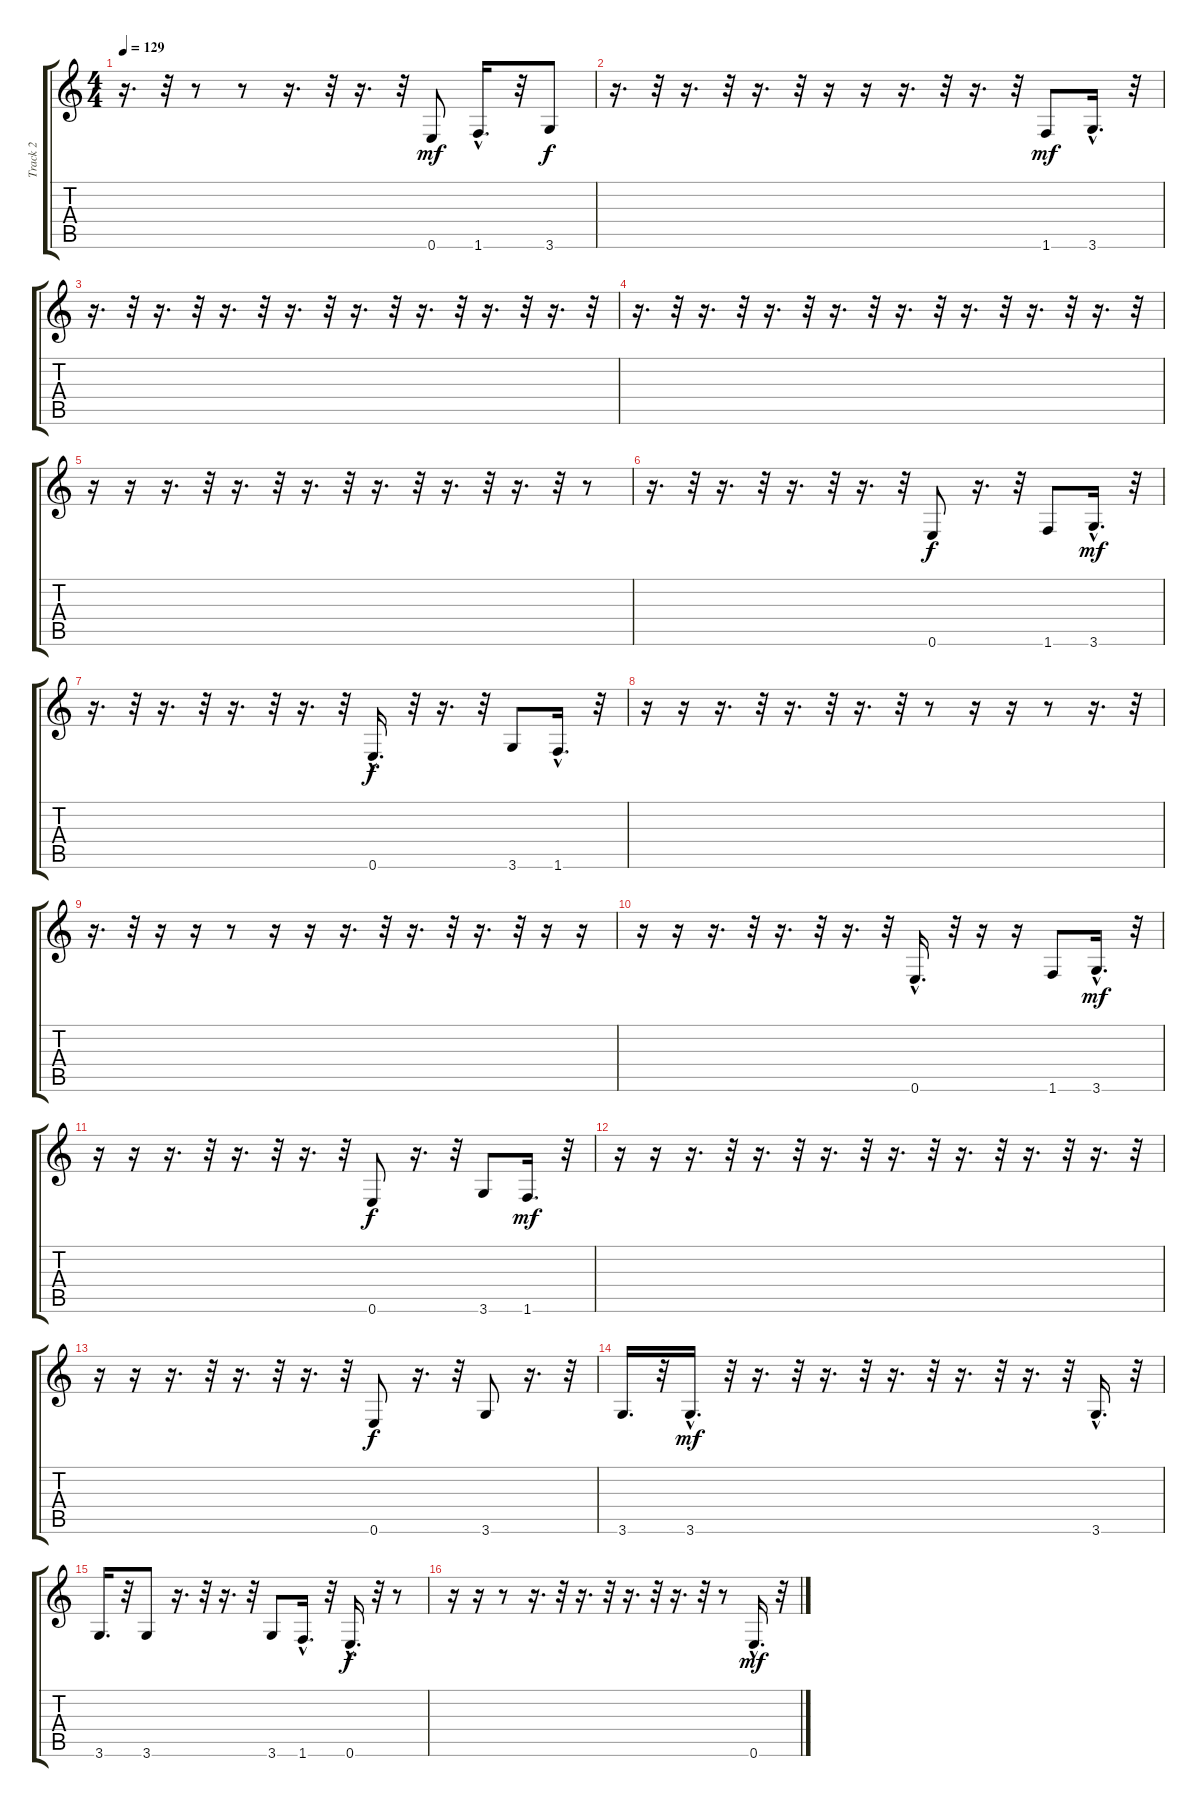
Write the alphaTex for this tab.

\track ("Track 2" "Track 2") {instrument electricbassfinger}
\staff {score tabs}
\tuning (E4 B3 G3 D3 A2 E2) {hide}
\ts (4 4)
\tempo 129
\clef g2
\ks c
r.16{d dy mf} r.32 r.8 r.8 r.16{d} r.32 r.16{d} r.32 0.6.8 1.6{hac}.16{d} r.32 3.6.8{dy f} |
r.16{d} r.32 r.16{d} r.32 r.16{d} r.32 r.16 r.16 r.16{d} r.32 r.16{d} r.32 1.6.8{dy mf} 3.6{hac}.16{d} r.32 |
r.16{d} r.32 r.16{d} r.32 r.16{d} r.32 r.16{d} r.32 r.16{d} r.32 r.16{d} r.32 r.16{d} r.32 r.16{d} r.32 |
r.16{d} r.32 r.16{d} r.32 r.16{d} r.32 r.16{d} r.32 r.16{d} r.32 r.16{d} r.32 r.16{d} r.32 r.16{d} r.32 |
r.16 r.16 r.16{d} r.32 r.16{d} r.32 r.16{d} r.32 r.16{d} r.32 r.16{d} r.32 r.16{d} r.32 r.8 |
r.16{d} r.32 r.16{d} r.32 r.16{d} r.32 r.16{d} r.32 0.6.8{dy f} r.16{d} r.32 1.6.8 3.6{hac}.16{d dy mf} r.32 |
r.16{d} r.32 r.16{d} r.32 r.16{d} r.32 r.16{d} r.32 0.6{hac}.16{d dy f} r.32 r.16{d} r.32 3.6.8 1.6{hac}.16{d} r.32 |
r.16 r.16 r.16{d} r.32 r.16{d} r.32 r.16{d} r.32 r.8 r.16 r.16 r.8 r.16{d} r.32 |
r.16{d} r.32 r.16 r.16 r.8 r.16 r.16 r.16{d} r.32 r.16{d} r.32 r.16{d} r.32 r.16 r.16 |
r.16 r.16 r.16{d} r.32 r.16{d} r.32 r.16{d} r.32 0.6{hac}.16{d} r.32 r.16 r.16 1.6.8 3.6{hac}.16{d dy mf} r.32 |
r.16 r.16 r.16{d} r.32 r.16{d} r.32 r.16{d} r.32 0.6.8{dy f} r.16{d} r.32 3.6.8 1.6.16{d dy mf} r.32 |
r.16 r.16 r.16{d} r.32 r.16{d} r.32 r.16{d} r.32 r.16{d} r.32 r.16{d} r.32 r.16{d} r.32 r.16{d} r.32 |
r.16 r.16 r.16{d} r.32 r.16{d} r.32 r.16{d} r.32 0.6.8{dy f} r.16{d} r.32 3.6.8 r.16{d} r.32 |
3.6.16{d} r.32 3.6{hac}.16{d dy mf} r.32 r.16{d} r.32 r.16{d} r.32 r.16{d} r.32 r.16{d} r.32 r.16{d} r.32 3.6{hac}.16{d} r.32 |
3.6.16{d} r.32 3.6.8 r.16{d} r.32 r.16{d} r.32 3.6.8 1.6{hac}.16{d} r.32 0.6{hac}.16{d dy f} r.32 r.8 |
r.16 r.16 r.8 r.16{d} r.32 r.16{d} r.32 r.16{d} r.32 r.16{d} r.32 r.8 0.6{hac}.16{d dy mf} r.32
